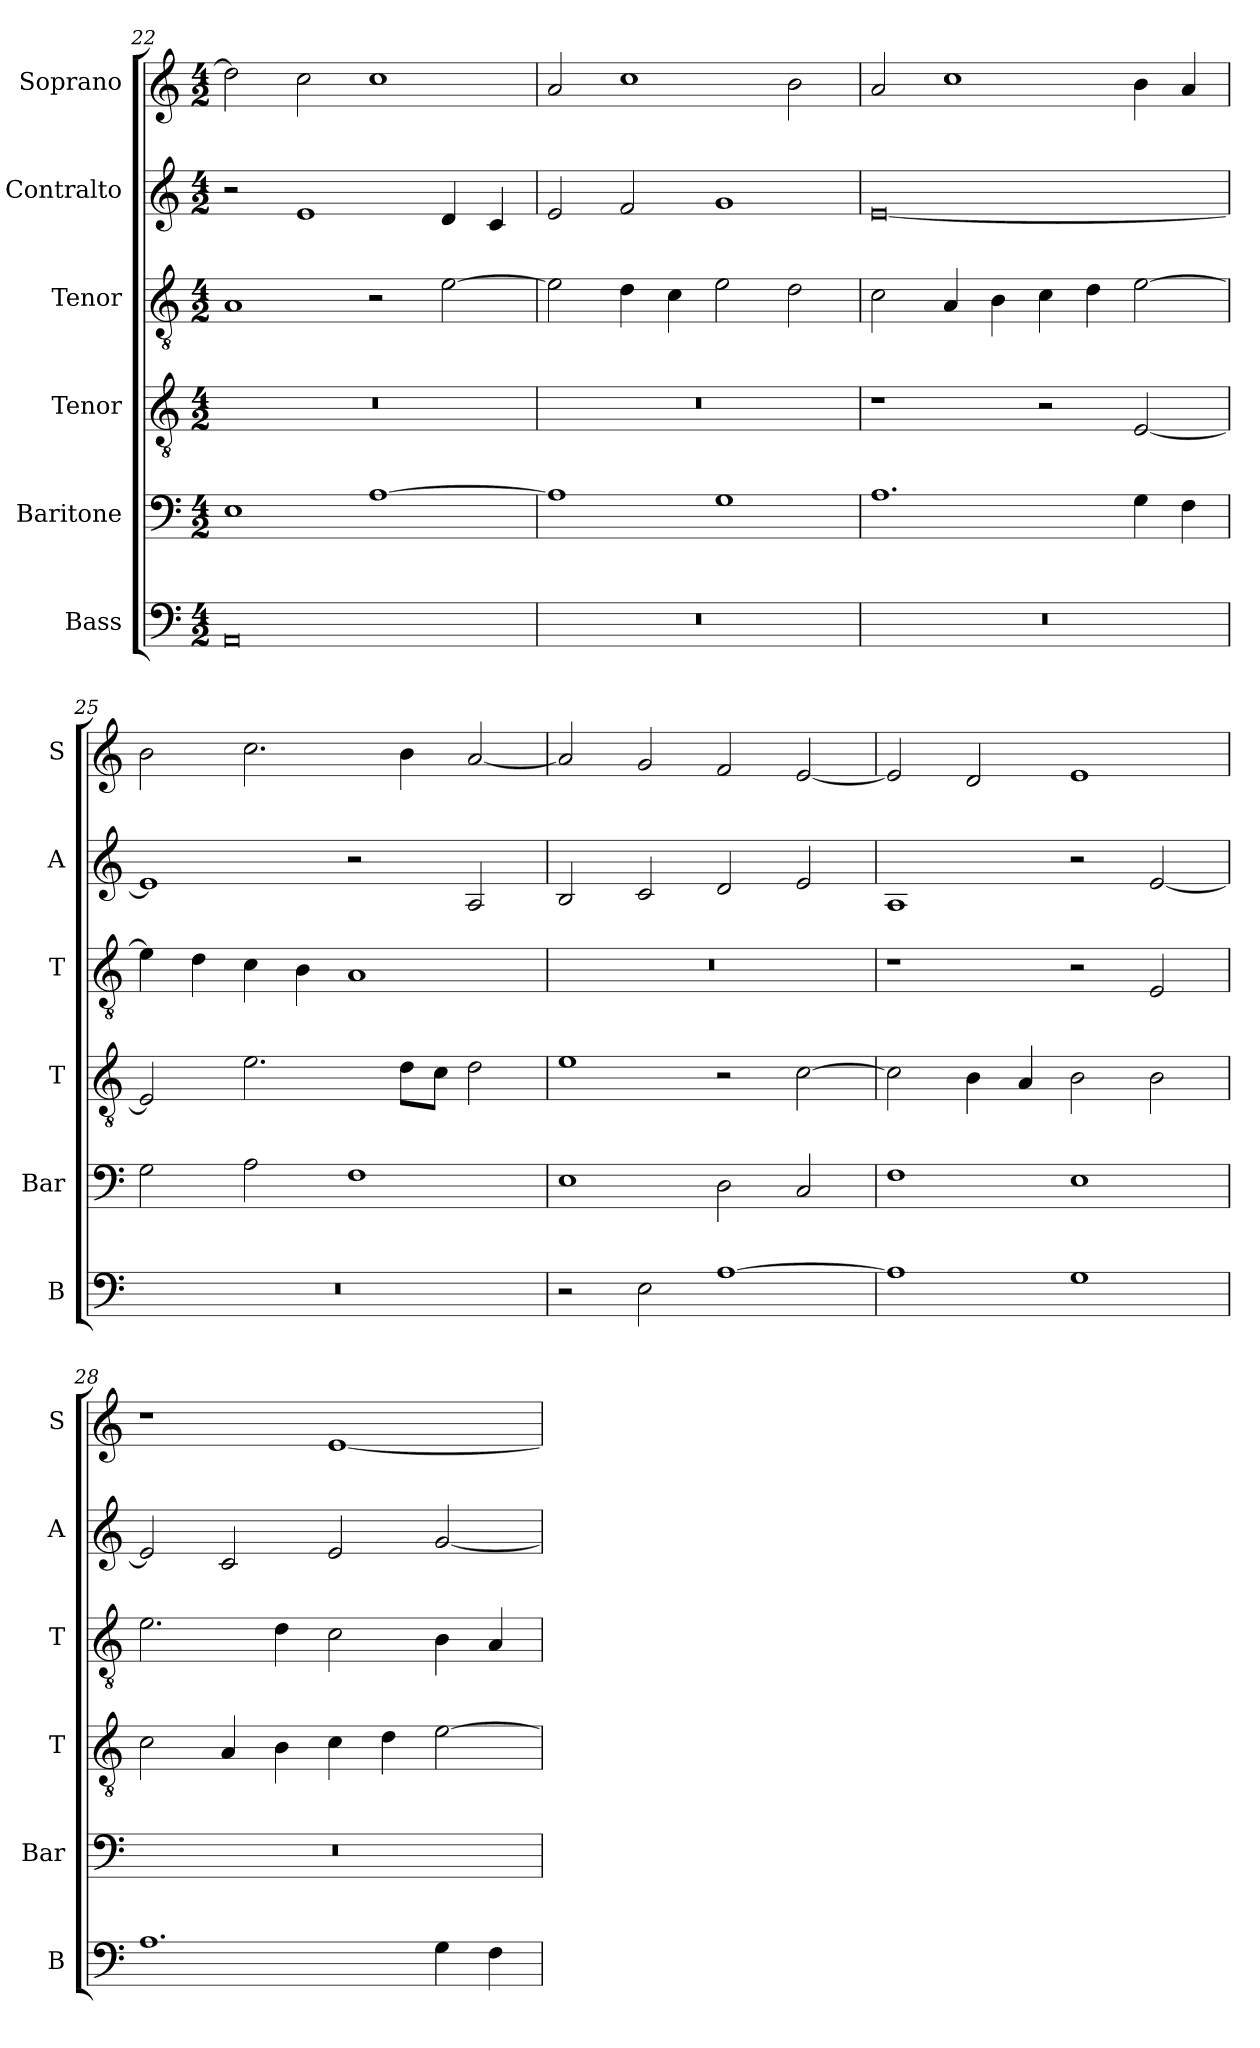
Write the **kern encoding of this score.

**kern	**kern	**kern	**kern	**kern	**kern
*part6	*part5	*part4	*part3	*part2	*part1
*staff6	*staff5	*staff4	*staff3	*staff2	*staff1
*I"Bass	*I"Baritone	*I"Tenor	*I"Tenor	*I"Contralto	*I"Soprano
*I'B	*I'Bar	*I'T	*I'T	*I'A	*I'S
*clefF4	*clefF4	*clefGv2	*clefGv2	*clefG2	*clefG2
*k[]	*k[]	*k[]	*k[]	*k[]	*k[]
*E:phr	*E:phr	*E:phr	*E:phr	*E:phr	*E:phr
*M4/2	*M4/2	*M4/2	*M4/2	*M4/2	*M4/2
=22	=22	=22	=22	=22	=22
0AA	1E	0r	1A	2r	2dd]
.	.	.	.	1e	2cc
.	[1A	.	2r	.	1cc
.	.	.	[2e	4d	.
.	.	.	.	4c	.
=23	=23	=23	=23	=23	=23
0r	1A]	0r	2e]	2e	2a
.	.	.	4d	2f	1cc
.	.	.	4c	.	.
.	1G	.	2e	1g	.
.	.	.	2d	.	2b
=24	=24	=24	=24	=24	=24
0r	1.A	1r	2c	[0e	2a
.	.	.	4A	.	1cc
.	.	.	4B	.	.
.	.	2r	4c	.	.
.	.	.	4d	.	.
.	4G	[2E	[2e	.	4b
.	4F	.	.	.	4a
=25	=25	=25	=25	=25	=25
0r	2G	2E]	4e]	1e]	2b
.	.	.	4d	.	.
.	2A	2.e	4c	.	2.cc
.	.	.	4B	.	.
.	1F	.	1A	2r	.
.	.	8d\L	.	.	4b
.	.	8c\J	.	.	.
.	.	2d	.	2A	[2a
=26	=26	=26	=26	=26	=26
2r	1E	1e	0r	2B	2a]
2E	.	.	.	2c	2g
[1A	2D	2r	.	2d	2f
.	2C	[2c	.	2e	[2e
=27	=27	=27	=27	=27	=27
1A]	1F	2c]	1r	1A	2e]
.	.	4B	.	.	2d
.	.	4A	.	.	.
1G	1E	2B	2r	2r	1e
.	.	2B	2E	[2e	.
=28	=28	=28	=28	=28	=28
1.A	0r	2c	2.e	2e]	1r
.	.	4A	.	2c	.
.	.	4B	4d	.	.
.	.	4c	2c	2e	[1e
.	.	4d	.	.	.
4G	.	[2e	4B	[2g	.
4F	.	.	4A	.	.
=	=	=	=	=	=
*-	*-	*-	*-	*-	*-
